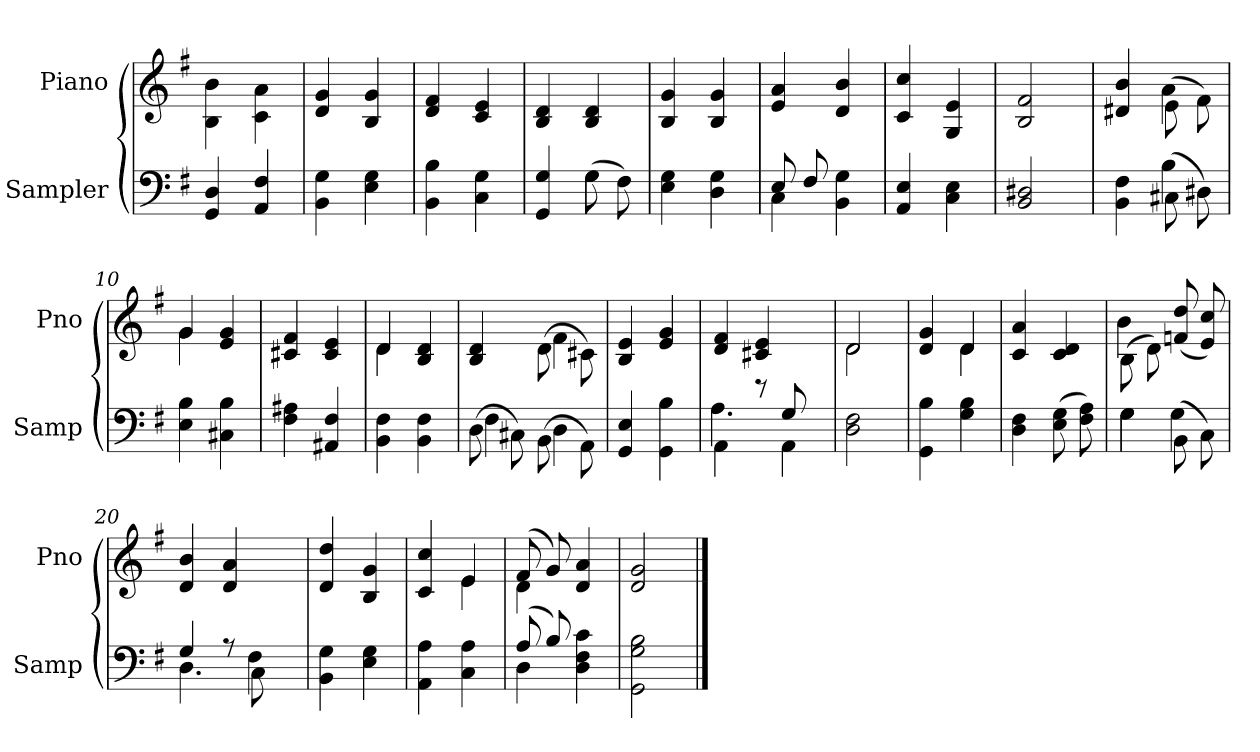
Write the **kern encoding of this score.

**kern	**kern
*part2	*part1
*staff2	*staff1
*I"Sampler	*I"Piano
*I'Samp	*I'Pno
*clefF4	*clefG2
*k[f#]	*k[f#]
*G:	*G:
=1	=1
4GG 4D	4B\ 4b\
4AA 4F#	4c\ 4a\
=2	=2
4BB 4G	4d 4g
4E 4G	4B 4g
=3	=3
4BB 4B	4d 4f#
4C 4G	4c 4e
=4	=4
*^	*
4GG 4G	4ryy	4B 4d
(8G\	4G	4B 4d
8F#\)	.	.
*v	*v	*
=5	=5
4E 4G	4B 4g
4D 4G	4B 4g
=6	=6
*^	*
8E/	4C	4e 4a
8F#/	.	.
4BB 4G	4ryy	4d 4b
*v	*v	*
=7	=7
4AA 4E	4c 4cc
4C 4E	4G 4e
=8	=8
2BB 2D#X	2B 2f#
=9	=9
*^	*^
4BB\ 4F#\	4ryy	4d#X 4b	4ryy
(8C#X\	4B	(8e\	4a
8D#X\)	.	8f#\)	.
*v	*v	*	*
=10	=10	=10
4E 4B	4g/	4g
4C#X 4B	4e 4g	4ryy
*	*v	*v
=11	=11
4F# 4A#X	4c#X 4f#
4AA#X 4F#	4c# 4e
=12	=12
*	*^
4BB 4F#	4d/	4d
4BB 4F#	4B 4d	4ryy
=13	=13	=13
*^	*	*
(8D\	4F#	4B 4d	4ryy
8C#X\)	.	.	.
(8BB\	4D	(8d\	4f#
8AA\)	.	8c#X\)	.
*v	*v	*	*
*	*v	*v
=14	=14
4GG 4E	4B 4e
4GG 4B	4e 4g
=15	=15
*^	*
4AA\	4.A	4d 4f#
8r	.	4c#X 4e
8G/	4AA	.
8ryy	.	8ryy
*v	*v	*
=16	=16
*	*^
2D 2F#	2d/	2d
=17	=17	=17
4GG 4B	4d 4g	4ryy
4G 4B	4d/	4d
*	*v	*v
=18	=18
4D 4F#	4c 4a
(8E\ 8G\	4c 4d
8F#\ 8A\)	.
=19	=19
*^	*^
4G\	4G	(8B\	4b
.	.	8d\)	.
(8BB\	4G	(8fn/ 8dd/	4ryy
8C\)	.	8e/ 8cc/)	.
*	*	*v	*v
=20	=20	=20
4G/	4.D	4d 4b
8r	.	4d 4a
8C\	4F#	.
8ryy	.	8ryy
*v	*v	*
=21	=21
4BB 4G	4d 4dd
4E 4G	4B 4g
=22	=22
*	*^
4AA 4A	4c 4cc	4ryy
4C 4A	4e/	4e
=23	=23	=23
*^	*	*
(8A/	4D	(8f#/	4d
8B/)	.	8g/)	.
4D 4F# 4c	4ryy	4d 4a	4ryy
*v	*v	*	*
*	*v	*v
=24	=24
2GG 2G 2B	2d 2g
==	==
*-	*-
